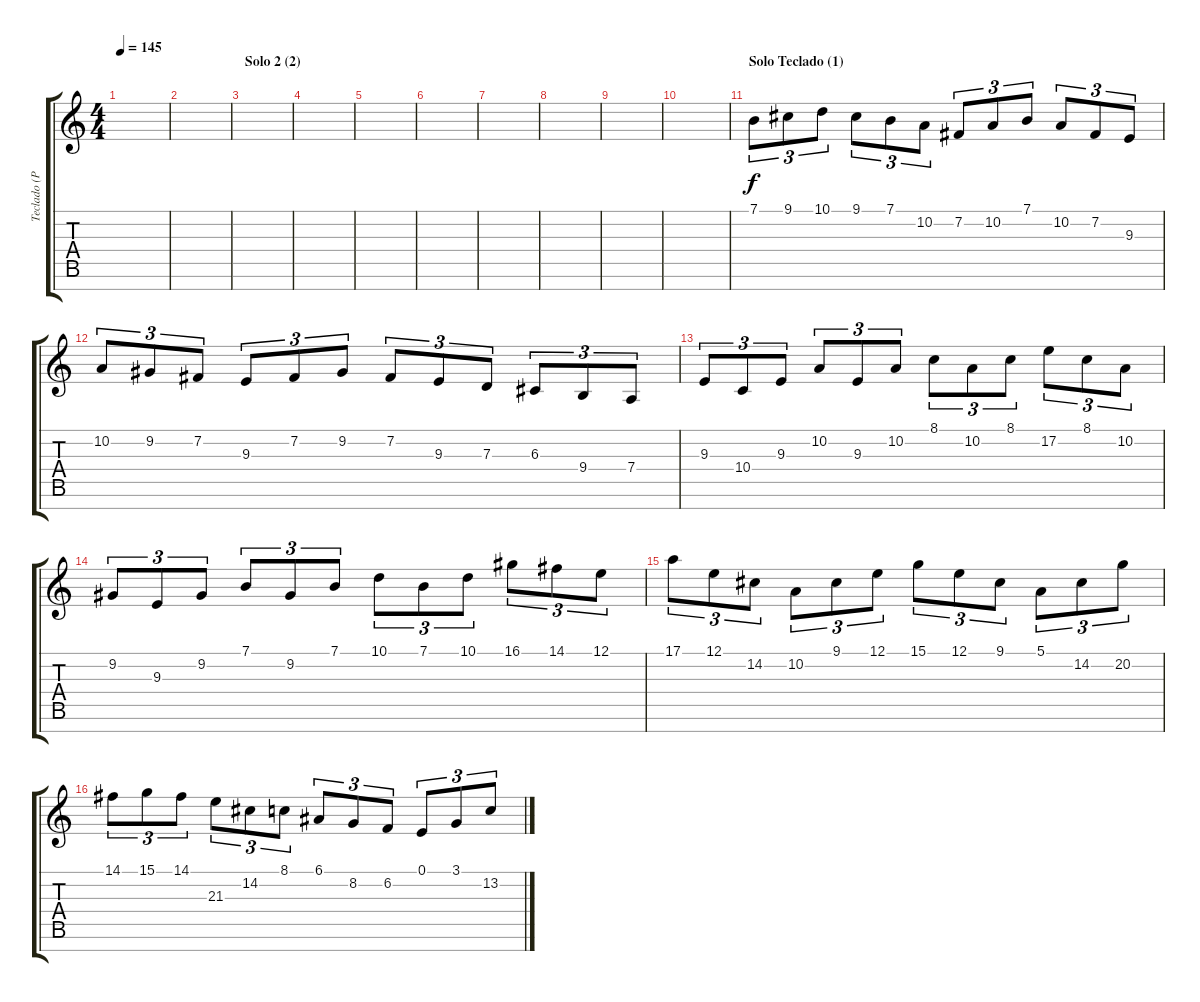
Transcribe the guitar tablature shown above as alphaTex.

\track ("Teclado (Punteos)" "Teclado (P") {instrument brightacousticpiano}
\staff {score tabs}
\tuning (E4 B3 G3 D3 A2 E2 B1) {hide}
\ts (4 4)
\tempo 145
\clef g2
\ks c
|
|
\section ("" "Solo 2 (2)")
|
|
|
|
|
|
|
|
\section ("" "Solo Teclado (1)")
7.1.8{tu (3 2) instrument lead1square} 9.1.8{tu (3 2)} 10.1.8{tu (3 2)} 9.1.8{tu (3 2)} 7.1.8{tu (3 2)} 10.2.8{tu (3 2)} 7.2.8{tu (3 2)} 10.2.8{tu (3 2)} 7.1.8{tu (3 2)} 10.2.8{tu (3 2)} 7.2.8{tu (3 2)} 9.3.8{tu (3 2)} |
10.2.8{tu (3 2)} 9.2.8{tu (3 2)} 7.2.8{tu (3 2)} 9.3.8{tu (3 2)} 7.2.8{tu (3 2)} 9.2.8{tu (3 2)} 7.2.8{tu (3 2)} 9.3.8{tu (3 2)} 7.3.8{tu (3 2)} 6.3.8{tu (3 2)} 9.4.8{tu (3 2)} 7.4.8{tu (3 2)} |
9.3.8{tu (3 2)} 10.4.8{tu (3 2)} 9.3.8{tu (3 2)} 10.2.8{tu (3 2)} 9.3.8{tu (3 2)} 10.2.8{tu (3 2)} 8.1.8{tu (3 2)} 10.2.8{tu (3 2)} 8.1.8{tu (3 2)} 17.2.8{tu (3 2)} 8.1.8{tu (3 2)} 10.2.8{tu (3 2)} |
9.2.8{tu (3 2)} 9.3.8{tu (3 2)} 9.2.8{tu (3 2)} 7.1.8{tu (3 2)} 9.2.8{tu (3 2)} 7.1.8{tu (3 2)} 10.1.8{tu (3 2)} 7.1.8{tu (3 2)} 10.1.8{tu (3 2)} 16.1.8{tu (3 2)} 14.1.8{tu (3 2)} 12.1.8{tu (3 2)} |
17.1.8{tu (3 2)} 12.1.8{tu (3 2)} 14.2.8{tu (3 2)} 10.2.8{tu (3 2)} 9.1.8{tu (3 2)} 12.1.8{tu (3 2)} 15.1.8{tu (3 2)} 12.1.8{tu (3 2)} 9.1.8{tu (3 2)} 5.1.8{tu (3 2)} 14.2.8{tu (3 2)} 20.2.8{tu (3 2)} |
14.1.8{tu (3 2)} 15.1.8{tu (3 2)} 14.1.8{tu (3 2)} 21.3.8{tu (3 2)} 14.2.8{tu (3 2)} 8.1.8{tu (3 2)} 6.1.8{tu (3 2)} 8.2.8{tu (3 2)} 6.2.8{tu (3 2)} 0.1.8{tu (3 2)} 3.1.8{tu (3 2)} 13.2.8{tu (3 2)}
